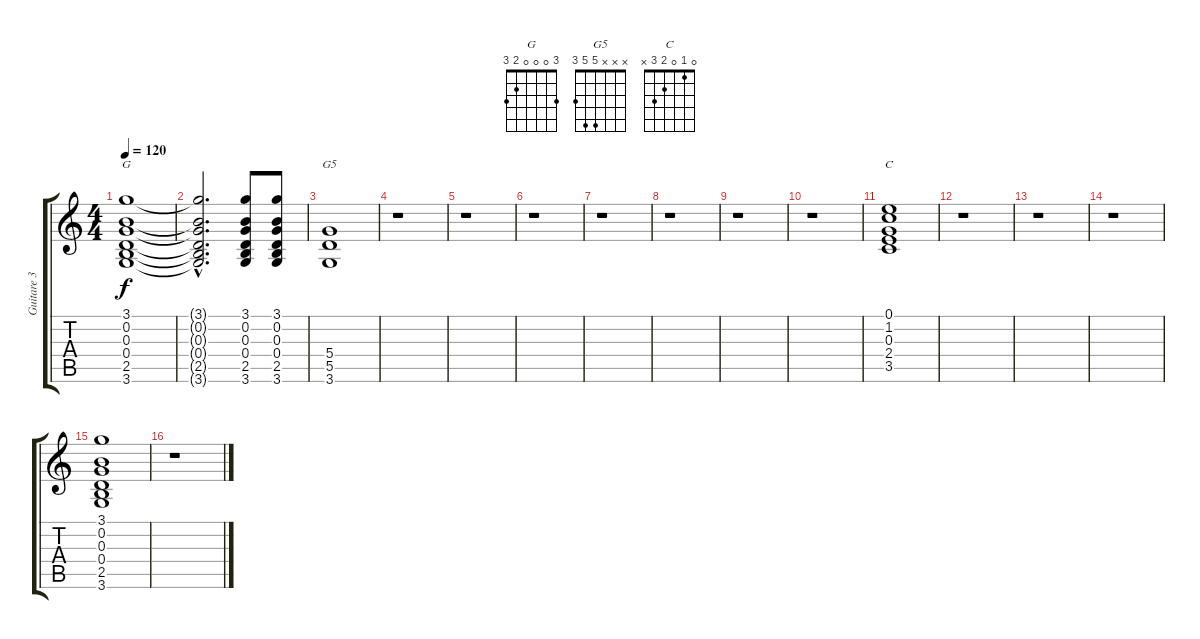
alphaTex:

\track ("Guitare 3" "Guitare 3") {instrument electricguitarclean}
\staff {score tabs}
\tuning (E4 B3 G3 D3 A2 E2) {hide}
\chord ("G" 3 0 0 0 2 3)
\chord ("G5" x x x 5 5 3)
\chord ("C" 0 1 0 2 3 x)
\ts (4 4)
\tempo 120
\clef g2
\ks c
(3.1 0.2 0.3 0.4 2.5 3.6).1{ch "G" dy f} |
(3.1{hac t} 0.2{hac t} 0.3{hac t} 0.4{hac t} 2.5{hac t} 3.6{hac t}).2{d} (3.1 0.2 0.3 0.4 2.5 3.6).8 (3.1 0.2 0.3 0.4 2.5 3.6).8 |
(5.4 5.5 3.6).1{ch "G5"} |
r.1 |
r.1 |
r.1 |
r.1 |
r.1 |
r.1 |
r.1 |
(0.1 1.2 0.3 2.4 3.5).1{ch "C"} |
r.1 |
r.1 |
r.1 |
(3.1 0.2 0.3 0.4 2.5 3.6).1 |
r.1
